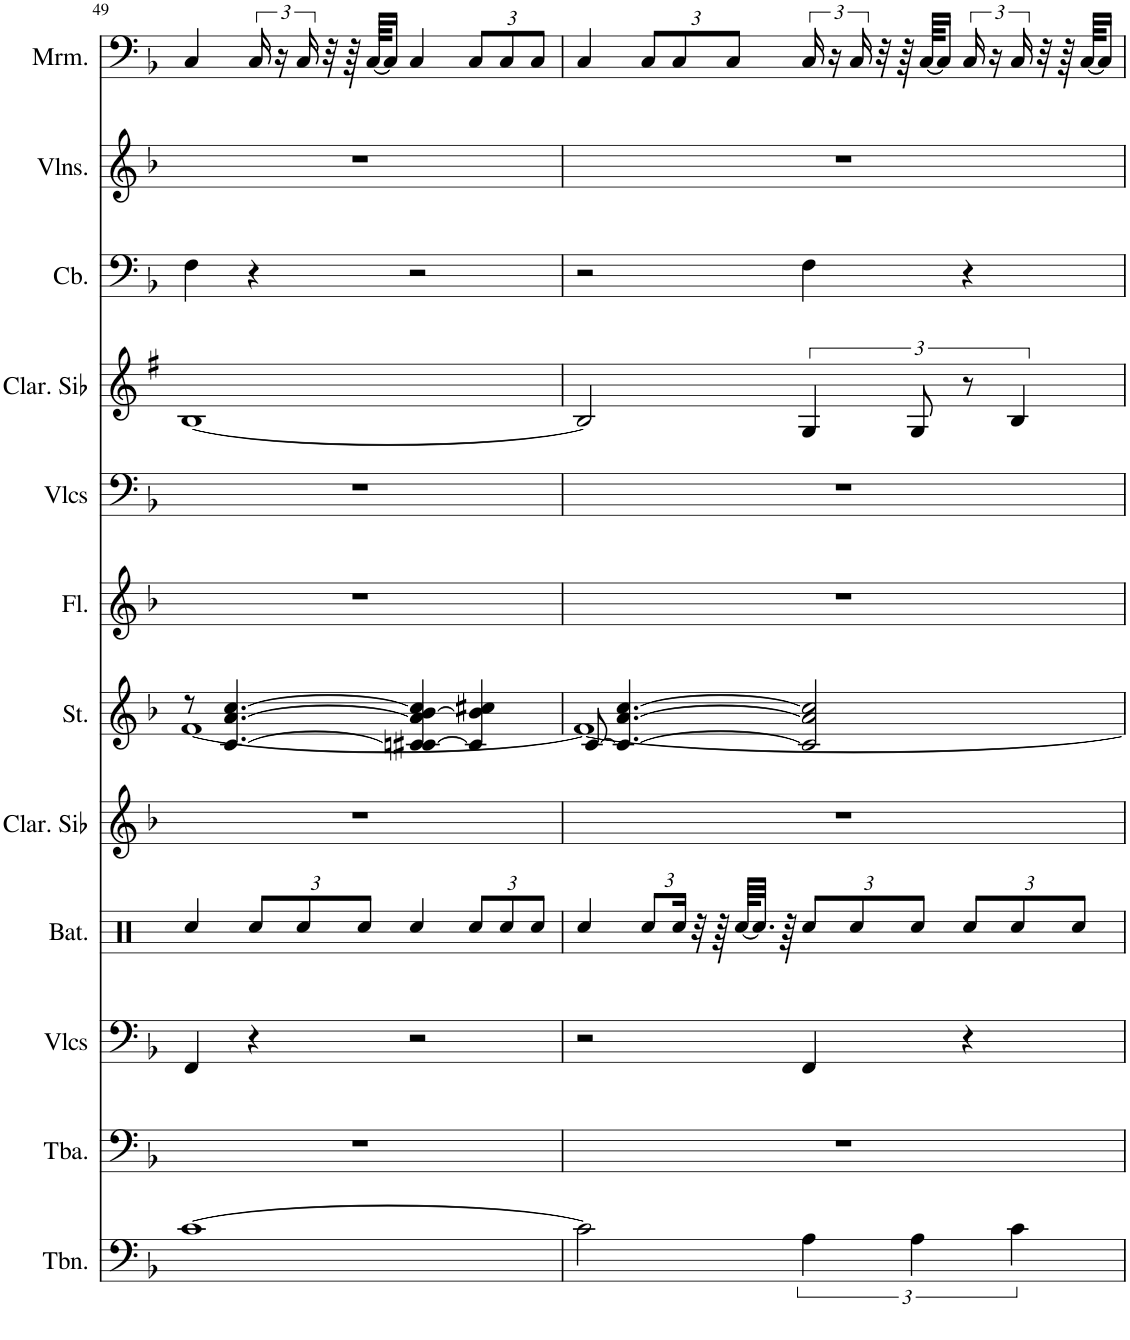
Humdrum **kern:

**kern	**kern	**kern	**kern	**kern	**kern	**kern	**kern	**kern	**kern	**kern	**kern
*part12	*part11	*part10	*part9	*part8	*part7	*part6	*part5	*part4	*part3	*part2	*part1
*staff12	*staff11	*staff10	*staff9	*staff8	*staff7	*staff6	*staff5	*staff4	*staff3	*staff2	*staff1
*I"Trombone, Trombone	*I"Tuba, Tuba	*I"Violoncelles, String Ensemble 1	*I"Batterie, Drums	*I"Clarinette en Sib, Clarinet Pipe	*I"Cordes, String Ensemble 1	*I"Flûte, Flute	*I"Violoncelles, String Ensemble 1	*I"Clarinette en Sib	*I"Contrebasse, Acoustic Bass	*I"Violons, String Ensemble 1	*I"Marimba
*I'Tbn.	*I'Tba.	*I'Vlcs	*I'Bat.	*I'Clar. Sib	*I'St.	*I'Fl.	*I'Vlcs	*I'Clar. Sib	*I'Cb.	*I'Vlns.	*I'Mrm.
!!LO:PB:g=z
*clefF4	*clefF4	*clefF4	*clefX	*clefG2	*clefF4	*clefG2	*clefF4	*clefG2	*clefF4	*clefG2	*clefG2
*	*	*	*	*Trd1c2	*	*	*	*Trd1c2	*Trd7c12	*	*
*k[b-]	*k[b-]	*k[b-]	*k[]	*k[b-]	*k[b-]	*k[b-]	*k[b-]	*k[f#]	*k[b-]	*k[b-]	*k[b-]
*M4/4	*M4/4	*M4/4	*M4/4	*M4/4	*M4/4	*M4/4	*M4/4	*M4/4	*M4/4	*M4/4	*M4/4
=49	=49	=49	=49	=49	=49	=49	=49	=49	=49	=49	=49
*	*	*	*	*	*^	*	*	*	*	*	*
[1c	1r	4FF/	4Rcc/	1r	8r	[1f	1r	1r	[1B	4F\	1r	4C/
.	.	.	.	.	[4.c/ [4.a/ [4.cc/	.	.	.	.	.	.	.
*	*	*	*Xbrackettup	*	*	*	*	*	*	*	*	*
.	.	4r	12Rcc/L	.	.	.	.	.	.	4r	.	24C/
.	.	.	.	.	.	.	.	.	.	.	.	24r
.	.	.	12Rcc/	.	.	.	.	.	.	.	.	24C/
.	.	.	.	.	.	.	.	.	.	.	.	32r
.	.	.	.	.	.	.	.	.	.	.	.	64r
.	.	.	12Rcc/J	.	.	.	.	.	.	.	.	.
.	.	.	.	.	.	.	.	.	.	.	.	[64C/KKLL
.	.	.	.	.	.	.	.	.	.	.	.	16C/JJ]
.	.	2r	4Rcc/	.	4cn/] [4c#X/ 4a/] [4b-/ 4cc/]	.	.	.	.	2r	.	4C/
*	*	*	*	*	*	*	*	*	*	*	*	*Xbrackettup
.	.	.	12Rcc/L	.	4c#/] 4b-/] 4cc#X/	.	.	.	.	.	.	12C/L
.	.	.	12Rcc/	.	.	.	.	.	.	.	.	12C/
.	.	.	12Rcc/J	.	.	.	.	.	.	.	.	12C/J
=50	=50	=50	=50	=50	=50	=50	=50	=50	=50	=50	=50	=50
2c\]	1r	2r	4Rcc/	1r	[8c/	1f_	1r	1r	2B/]	2r	1r	4C/
.	.	.	.	.	4.c/_ [4.a/ [4.cc/	.	.	.	.	.	.	.
.	.	.	12Rcc/L	.	.	.	.	.	.	.	.	12C/L
.	.	.	24Rcc/Jk	.	.	.	.	.	.	.	.	12C/
.	.	.	32r	.	.	.	.	.	.	.	.	.
.	.	.	64r	.	.	.	.	.	.	.	.	.
.	.	.	.	.	.	.	.	.	.	.	.	12C/J
.	.	.	[64Rcc/KLLL	.	.	.	.	.	.	.	.	.
.	.	.	32.Rcc/JJJ]	.	.	.	.	.	.	.	.	.
.	.	.	64r	.	.	.	.	.	.	.	.	.
*	*	*	*	*	*	*	*	*	*	*	*	*brackettup
6A\	.	4FF/	12Rcc/L	.	2c/] 2a/] 2cc/]	.	.	.	6G/	4F\	.	24C/
.	.	.	.	.	.	.	.	.	.	.	.	24r
.	.	.	12Rcc/	.	.	.	.	.	.	.	.	24C/
.	.	.	.	.	.	.	.	.	.	.	.	32r
.	.	.	.	.	.	.	.	.	.	.	.	64r
6A\	.	.	12Rcc/J	.	.	.	.	.	12G/	.	.	.
.	.	.	.	.	.	.	.	.	.	.	.	[64C/KKLL
.	.	.	.	.	.	.	.	.	.	.	.	16C/JJ]
.	.	4r	12Rcc/L	.	.	.	.	.	12r	4r	.	24C/
.	.	.	.	.	.	.	.	.	.	.	.	24r
6c\	.	.	12Rcc/	.	.	.	.	.	6B/	.	.	24C/
.	.	.	.	.	.	.	.	.	.	.	.	32r
.	.	.	.	.	.	.	.	.	.	.	.	64r
.	.	.	12Rcc/J	.	.	.	.	.	.	.	.	.
.	.	.	.	.	.	.	.	.	.	.	.	[64C/KKLL
.	.	.	.	.	.	.	.	.	.	.	.	16C/JJ]
*	*	*	*	*	*v	*v	*	*	*	*	*	*
=	=	=	=	=	=	=	=	=	=	=	=
*-	*-	*-	*-	*-	*-	*-	*-	*-	*-	*-	*-
